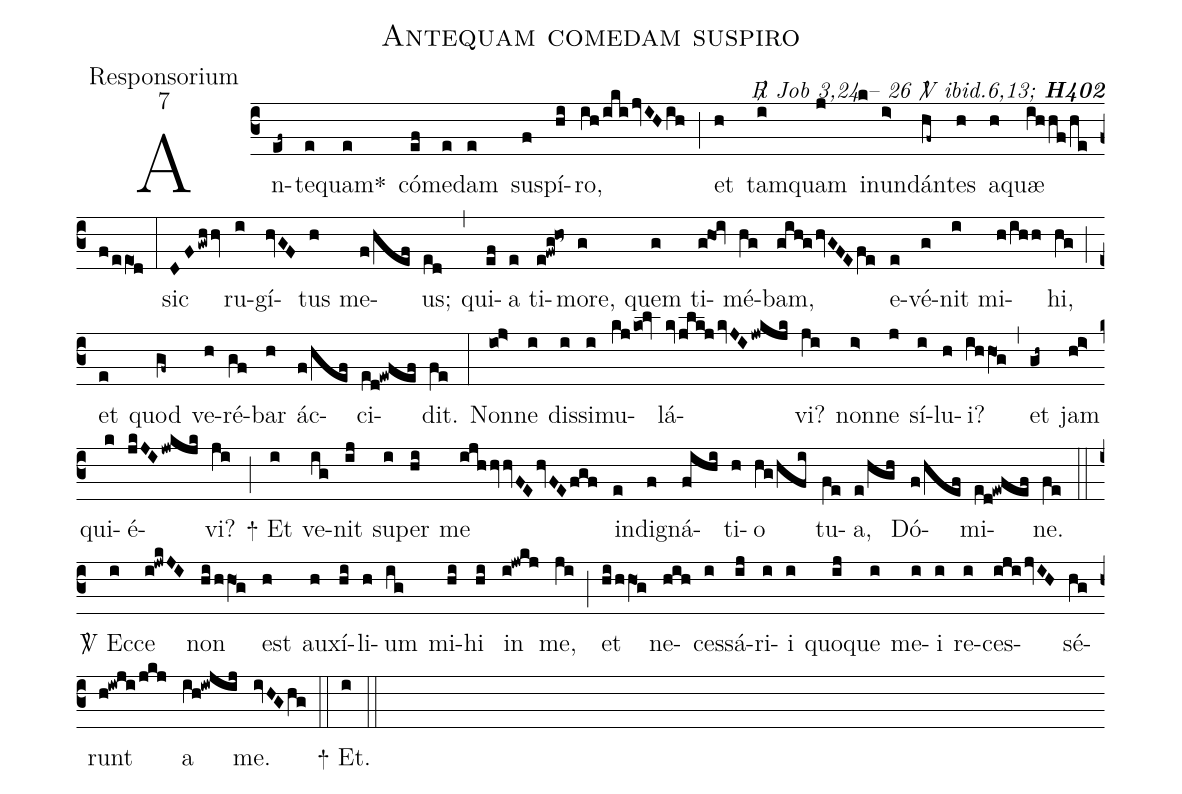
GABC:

name:Antequam comedam suspiro;
office-part:Responsorium;
mode:7;
commentary:{\itshape\mdseries \Rbar\  Job 3,24 -- 26 \Vbar\  ibid.6,13;\/} {\bfseries H402};
%%
(c3) An(ef~)te(e)quam<sp>*</sp>(e) có(ef)me(e)dam(e) sus(f)pí(hi)ro,(ih/ikijvIHih) (;)
et(h) tam(i)quam(j) in(k)un(i>)dán(hf~)tes(h) a(h)quæ(ihhf/he/f/eeO1d) (:)
sic(DFgwhhv) ru(i)gí(hvGF)tus(h) me(f/hef)us;(ed) (,)
qui(ef)a(e) ti(e!fwg!ho~)more,(g) quem(g) ti(g!ho1!iv)mé(hg)bam,(gih@ghvGFEfe) e(e)vé(g)nit(i) mi(h/ihh)hi,(hg) (;)
et(e) quod(gf~) ve(h)ré(gf)bar(h) ác(f/hef)ci(ed!ewfef)dit.(fe) (:)
Non(io0!j>)ne(i) dis(i)si(i)mu(kj/ko0!lv)lá(kvjlk@jkvJIjwkjk)vi?(ji) non(i>)ne(j) sí(i)lu(h)i?(ihhO1g) (,)
et(gh~) jam(h!i>) qui(k)é(jkJIjwkjk)vi?(ji) (;)
<sp>+</sp> Et(i) ve(ig)nit(ij) su(i)per(hi) me(ijhhvvFEhvFEfgf) in(e)dig(f)ná(fihi)ti(h)o(hg/hfi) tu(fe)a,(e/hgh) Dó(f/hef)mi(ed!ewfef)ne.(fe) (::)
<sp>V/</sp> Ec(i)ce(i!jwkJI) non(hi/hhO1g) est(h) au(h)xí(hi)li(h)um(ig) mi(hi)hi(hi) in(i!jwkj) me,(ji) (;)
et(hi/hhO1g) ne(hih)ces(i)sá(ij)ri(i)i(i) quo(ij)que(i) me(i)i(i) re(i)ces(ijijvIH)sé(hg)runt(h!iwji/jkj) a(ih!iwjij) me.(ivHGhg) (::)
<sp>+</sp> Et.(i)  (::)
